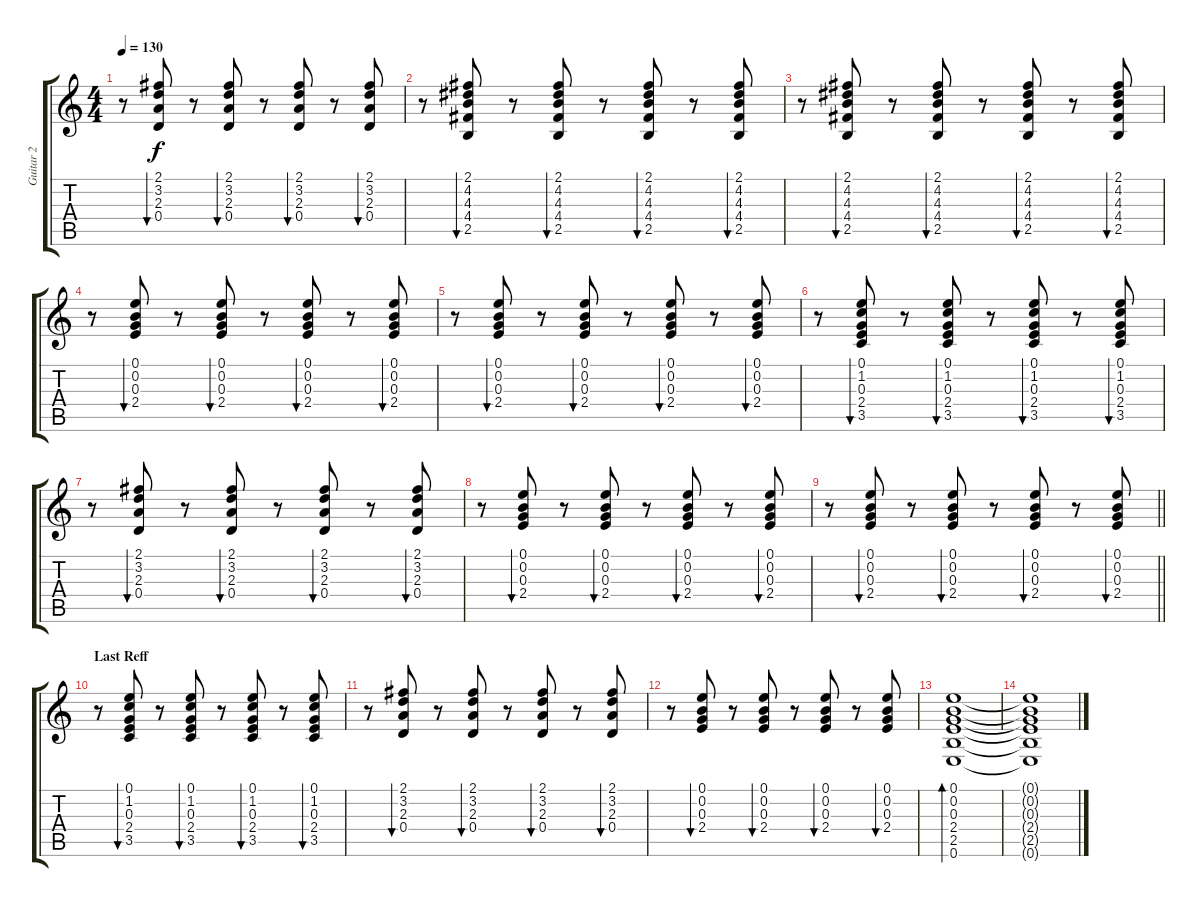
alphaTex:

\track ("Guitar 2" "Guitar 2") {instrument acousticguitarsteel}
\staff {score tabs}
\tuning (E4 B3 G3 D3 A2 E2) {hide}
\ts (4 4)
\tempo 130
\clef g2
\ks c
r.8{dy f} (2.1 3.2 2.3 0.4).8{bu 30} r.8 (2.1 3.2 2.3 0.4).8{bu 30} r.8 (2.1 3.2 2.3 0.4).8{bu 30} r.8 (2.1 3.2 2.3 0.4).8{bu 30} |
r.8 (2.1 4.2 4.3 4.4 2.5).8{bu 30} r.8 (2.1 4.2 4.3 4.4 2.5).8{bu 30} r.8 (2.1 4.2 4.3 4.4 2.5).8{bu 30} r.8 (2.1 4.2 4.3 4.4 2.5).8{bu 30} |
r.8 (2.1 4.2 4.3 4.4 2.5).8{bu 30} r.8 (2.1 4.2 4.3 4.4 2.5).8{bu 30} r.8 (2.1 4.2 4.3 4.4 2.5).8{bu 30} r.8 (2.1 4.2 4.3 4.4 2.5).8{bu 30} |
r.8 (0.1 0.2 0.3 2.4).8{bu 30} r.8 (0.1 0.2 0.3 2.4).8{bu 30} r.8 (0.1 0.2 0.3 2.4).8{bu 30} r.8 (0.1 0.2 0.3 2.4).8{bu 30} |
r.8 (0.1 0.2 0.3 2.4).8{bu 30} r.8 (0.1 0.2 0.3 2.4).8{bu 30} r.8 (0.1 0.2 0.3 2.4).8{bu 30} r.8 (0.1 0.2 0.3 2.4).8{bu 30} |
r.8 (0.1 1.2 0.3 2.4 3.5).8{bu 30} r.8 (0.1 1.2 0.3 2.4 3.5).8{bu 30} r.8 (0.1 1.2 0.3 2.4 3.5).8{bu 30} r.8 (0.1 1.2 0.3 2.4 3.5).8{bu 30} |
r.8 (2.1 3.2 2.3 0.4).8{bu 30} r.8 (2.1 3.2 2.3 0.4).8{bu 30} r.8 (2.1 3.2 2.3 0.4).8{bu 30} r.8 (2.1 3.2 2.3 0.4).8{bu 30} |
r.8 (0.1 0.2 0.3 2.4).8{bu 30} r.8 (0.1 0.2 0.3 2.4).8{bu 30} r.8 (0.1 0.2 0.3 2.4).8{bu 30} r.8 (0.1 0.2 0.3 2.4).8{bu 30} |
\barLineRight lightlight
r.8 (0.1 0.2 0.3 2.4).8{bu 30} r.8 (0.1 0.2 0.3 2.4).8{bu 30} r.8 (0.1 0.2 0.3 2.4).8{bu 30} r.8 (0.1 0.2 0.3 2.4).8{bu 30} |
\section ("" "Last Reff")
r.8 (0.1 1.2 0.3 2.4 3.5).8{bu 30} r.8 (0.1 1.2 0.3 2.4 3.5).8{bu 30} r.8 (0.1 1.2 0.3 2.4 3.5).8{bu 30} r.8 (0.1 1.2 0.3 2.4 3.5).8{bu 30} |
r.8 (2.1 3.2 2.3 0.4).8{bu 30} r.8 (2.1 3.2 2.3 0.4).8{bu 30} r.8 (2.1 3.2 2.3 0.4).8{bu 30} r.8 (2.1 3.2 2.3 0.4).8{bu 30} |
r.8 (0.1 0.2 0.3 2.4).8{bu 30} r.8 (0.1 0.2 0.3 2.4).8{bu 30} r.8 (0.1 0.2 0.3 2.4).8{bu 30} r.8 (0.1 0.2 0.3 2.4).8{bu 30} |
(0.1 0.2 0.3 2.4 2.5 0.6).1{bd 30} |
(0.1{t} 0.2{t} 0.3{t} 2.4{t} 2.5{t} 0.6{t}).1
